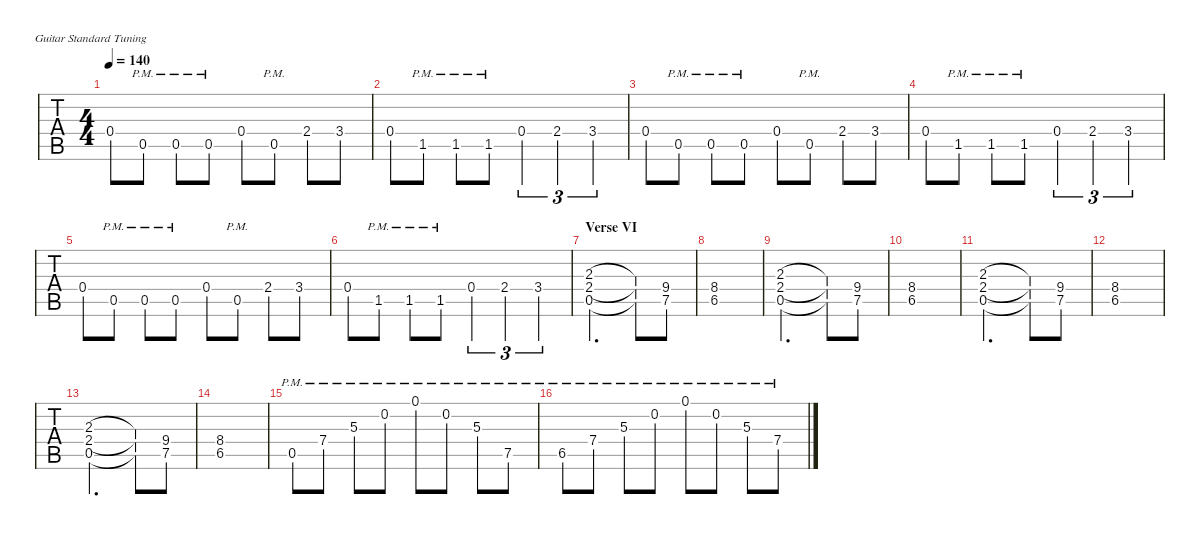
\defaultSystemsLayout 4
\hideDynamics
\bracketExtendMode nobrackets
\otherSystemsTrackNameOrientation horizontal
\track ("Rhythm Guitar 1" "     ") {multiBarRest instrument distortionguitar}
\staff {tabs}
\tuning (E4 B3 G3 D3 A2 E2)
\ts (4 4)
\tempo 140
\clef g2
\ks c
0.4.8{dy mf} 0.5{pm}.8 0.5{pm}.8 0.5{pm}.8 0.4.8 0.5{pm}.8 2.4.8 3.4.8 |
0.4.8 1.5{pm acc #}.8 1.5{pm acc #}.8 1.5{pm acc #}.8 0.4.4{tu (3 2)} 2.4.4{tu (3 2)} 3.4.4{tu (3 2)} |
0.4.8 0.5{pm}.8 0.5{pm}.8 0.5{pm}.8 0.4.8 0.5{pm}.8 2.4.8 3.4.8 |
0.4.8 1.5{pm acc #}.8 1.5{pm acc #}.8 1.5{pm acc #}.8 0.4.4{tu (3 2)} 2.4.4{tu (3 2)} 3.4.4{tu (3 2)} |
0.4.8 0.5{pm}.8 0.5{pm}.8 0.5{pm}.8 0.4.8 0.5{pm}.8 2.4.8 3.4.8 |
0.4.8 1.5{pm acc #}.8 1.5{pm acc #}.8 1.5{pm acc #}.8 0.4.4{tu (3 2)} 2.4.4{tu (3 2)} 3.4.4{tu (3 2)} |
\section ("" "Verse VI")
(0.5 2.4 2.3).2{d} (2.3{t} 2.4{t} 0.5{t}).8 (7.5 9.4).8 |
(8.4{acc #} 6.5{acc #}).1 |
(0.5 2.4 2.3).2{d} (2.3{t} 2.4{t} 0.5{t}).8 (7.5 9.4).8 |
(8.4{acc #} 6.5{acc #}).1 |
(0.5 2.4 2.3).2{d} (2.3{t} 2.4{t} 0.5{t}).8 (7.5 9.4).8 |
(8.4{acc #} 6.5{acc #}).1 |
(0.5 2.4 2.3).2{d} (2.3{t} 2.4{t} 0.5{t}).8 (7.5 9.4).8 |
(8.4{acc #} 6.5{acc #}).1 |
0.5{pm}.8 7.4{pm}.8 5.3{pm}.8 0.2{pm}.8 0.1{pm}.8 0.2{pm}.8 5.3{pm}.8 7.5{pm}.8 |
6.5{pm acc #}.8 7.4{pm}.8 5.3{pm}.8 0.2{pm}.8 0.1{pm}.8 0.2{pm}.8 5.3{pm}.8 7.4{pm}.8
